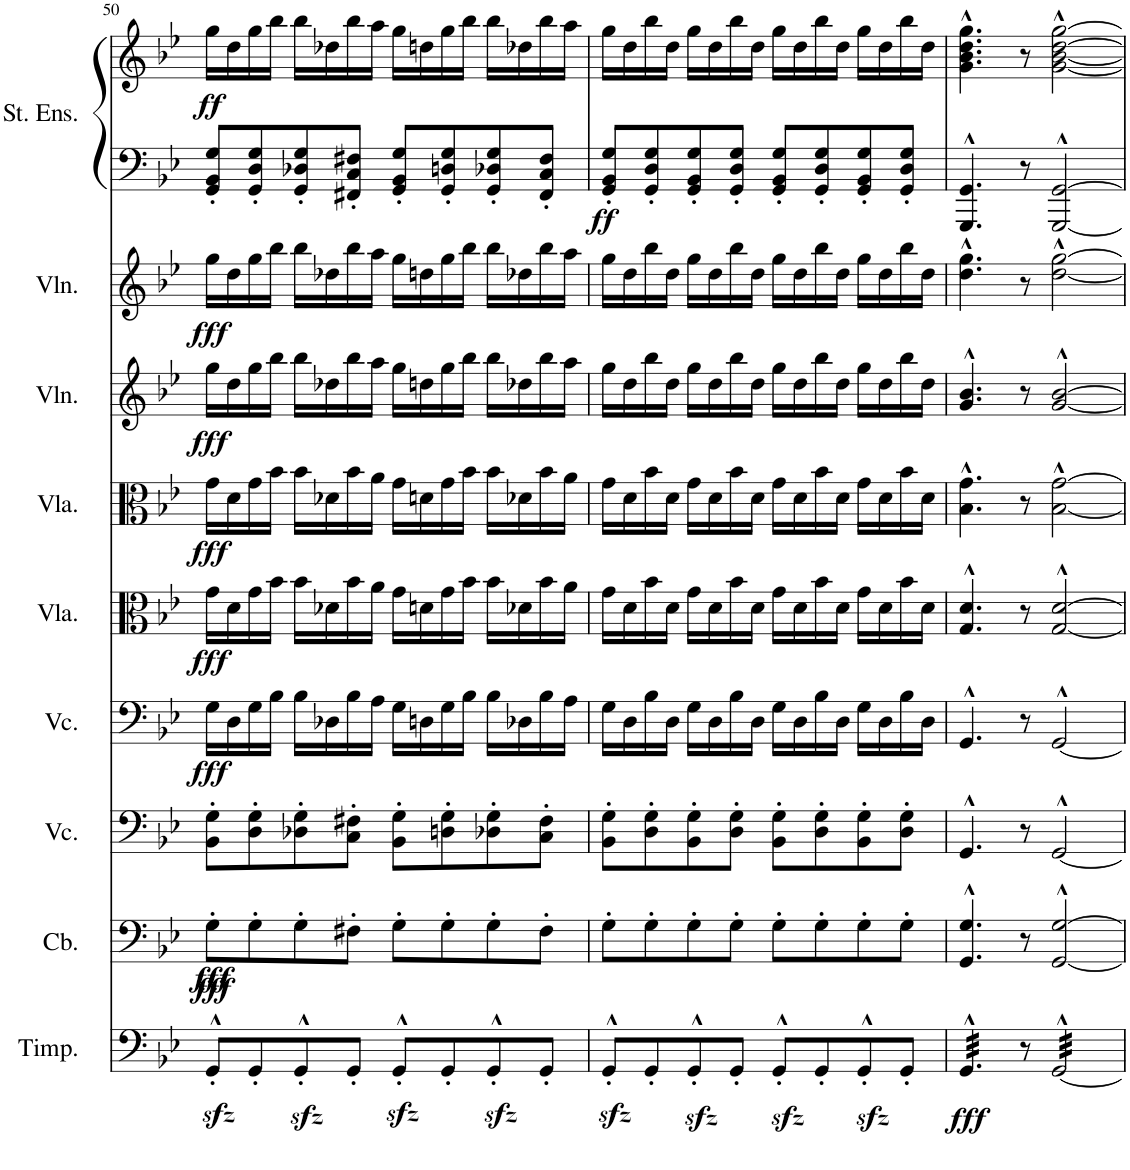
**kern	**dynam	**kern	**dynam	**kern	**kern	**dynam	**kern	**dynam	**kern	**dynam	**kern	**dynam	**kern	**dynam	**kern	**kern	**dynam
*part9	*part9	*part8	*part8	*part7	*part6	*part6	*part5	*part5	*part4	*part4	*part3	*part3	*part2	*part2	*part1	*part1	*part1
*staff10	*staff10	*staff9	*staff9	*staff8	*staff7	*staff7	*staff6	*staff6	*staff5	*staff5	*staff4	*staff4	*staff3	*staff3	*staff2	*staff1	*staff1/2
*I"Timpani	*	*I"Contrabass	*	*I"Cello 2	*I"Cello 1	*	*I"Viola 2	*	*I"Viola	*	*I"Violin 2	*	*I"Violin	*	*I"Strings	*	*
*I'Timp.	*	*I'Cb.	*	*	*	*	*I'Vla.	*	*I'Vla.	*	*I'Vln.	*	*I'Vln.	*	*	*	*
!!LO:PB:g=z
*clefF4	*	*clefF4	*	*clefF4	*clefF4	*	*clefC3	*	*clefC3	*	*clefG2	*	*clefG2	*	*clefF4	*clefG2	*
*	*	*Trd7c12	*	*	*	*	*	*	*	*	*	*	*	*	*	*	*
*k[b-e-]	*	*k[b-e-]	*	*k[b-e-]	*k[b-e-]	*	*k[b-e-]	*	*k[b-e-]	*	*k[b-e-]	*	*k[b-e-]	*	*k[b-e-]	*k[b-e-]	*
*M4/4	*	*M4/4	*	*M4/4	*M4/4	*	*M4/4	*	*M4/4	*	*M4/4	*	*M4/4	*	*M4/4	*M4/4	*
=50	=50	=50	=50	=50	=50	=50	=50	=50	=50	=50	=50	=50	=50	=50	=50	=50	=50
!	!	!	!LO:DY:b	!	!	!	!	!	!	!	!	!	!	!	!	!	!
!	!	!	!LO:DY:n=1:b	!	!	!LO:DY:b	!	!LO:DY:b	!	!LO:DY:b	!	!LO:DY:b	!	!LO:DY:b	!	!	!LO:DY:b
8GGzz<'^^/L	.	8G'\L	fff fff	8BB-\' 8G\'L	16G\LL	fff	16g\LL	fff	16g\LL	fff	16gg\LL	fff	16gg\LL	fff	8GG/' 8BB-/' 8G/'L	16gg\LL	ff
.	.	.	.	.	16D\	.	16d\	.	16d\	.	16dd\	.	16dd\	.	.	16dd\	.
8GG'/	.	8G'\	.	8D\' 8G\'	16G\	.	16g\	.	16g\	.	16gg\	.	16gg\	.	8GG/' 8D/' 8G/'	16gg\	.
.	.	.	.	.	16B-\JJ	.	16b-\JJ	.	16b-\JJ	.	16bb-\JJ	.	16bb-\JJ	.	.	16bb-\JJ	.
8GGzz<'^^/	.	8G'\	.	8D-X\' 8G\'	16B-\LL	.	16b-\LL	.	16b-\LL	.	16bb-\LL	.	16bb-\LL	.	8GG/' 8D-X/' 8G/'	16bb-\LL	.
.	.	.	.	.	16D-X\	.	16d-X\	.	16d-X\	.	16dd-X\	.	16dd-X\	.	.	16dd-X\	.
8GG'/J	.	8F#X'\J	.	8C\' 8F#X\'J	16B-\	.	16b-\	.	16b-\	.	16bb-\	.	16bb-\	.	8FF#X/' 8C/' 8F#X/'J	16bb-\	.
.	.	.	.	.	16A\JJ	.	16a\JJ	.	16a\JJ	.	16aa\JJ	.	16aa\JJ	.	.	16aa\JJ	.
8GGzz<'^^/L	.	8G'\L	.	8BB-\' 8G\'L	16G\LL	.	16g\LL	.	16g\LL	.	16gg\LL	.	16gg\LL	.	8GG/' 8BB-/' 8G/'L	16gg\LL	.
.	.	.	.	.	16Dn\	.	16dn\	.	16dn\	.	16ddn\	.	16ddn\	.	.	16ddn\	.
8GG'/	.	8G'\	.	8Dn\' 8G\'	16G\	.	16g\	.	16g\	.	16gg\	.	16gg\	.	8GG/' 8Dn/' 8G/'	16gg\	.
.	.	.	.	.	16B-\JJ	.	16b-\JJ	.	16b-\JJ	.	16bb-\JJ	.	16bb-\JJ	.	.	16bb-\JJ	.
8GGzz<'^^/	.	8G'\	.	8D-X\' 8G\'	16B-\LL	.	16b-\LL	.	16b-\LL	.	16bb-\LL	.	16bb-\LL	.	8GG/' 8D-X/' 8G/'	16bb-\LL	.
.	.	.	.	.	16D-X\	.	16d-X\	.	16d-X\	.	16dd-X\	.	16dd-X\	.	.	16dd-X\	.
8GG'/J	.	8F#'\J	.	8C\' 8F#\'J	16B-\	.	16b-\	.	16b-\	.	16bb-\	.	16bb-\	.	8FF#/' 8C/' 8F#/'J	16bb-\	.
.	.	.	.	.	16A\JJ	.	16a\JJ	.	16a\JJ	.	16aa\JJ	.	16aa\JJ	.	.	16aa\JJ	.
=51	=51	=51	=51	=51	=51	=51	=51	=51	=51	=51	=51	=51	=51	=51	=51	=51	=51
!	!	!	!	!	!	!	!	!	!	!	!	!	!	!	!	!	!LO:DY:b=2
8GGzz<'^^/L	.	8G'\L	.	8BB-\' 8G\'L	16G\LL	.	16g\LL	.	16g\LL	.	16gg\LL	.	16gg\LL	.	8GG/' 8BB-/' 8G/'L	16gg\LL	ff
.	.	.	.	.	16D\	.	16d\	.	16d\	.	16dd\	.	16dd\	.	.	16dd\	.
8GG'/	.	8G'\	.	8D\' 8G\'	16B-\	.	16b-\	.	16b-\	.	16bb-\	.	16bb-\	.	8GG/' 8D/' 8G/'	16bb-\	.
.	.	.	.	.	16D\JJ	.	16d\JJ	.	16d\JJ	.	16dd\JJ	.	16dd\JJ	.	.	16dd\JJ	.
8GGzz<'^^/	.	8G'\	.	8BB-\' 8G\'	16G\LL	.	16g\LL	.	16g\LL	.	16gg\LL	.	16gg\LL	.	8GG/' 8BB-/' 8G/'	16gg\LL	.
.	.	.	.	.	16D\	.	16d\	.	16d\	.	16dd\	.	16dd\	.	.	16dd\	.
8GG'/J	.	8G'\J	.	8D\' 8G\'J	16B-\	.	16b-\	.	16b-\	.	16bb-\	.	16bb-\	.	8GG/' 8D/' 8G/'J	16bb-\	.
.	.	.	.	.	16D\JJ	.	16d\JJ	.	16d\JJ	.	16dd\JJ	.	16dd\JJ	.	.	16dd\JJ	.
8GGzz<'^^/L	.	8G'\L	.	8BB-\' 8G\'L	16G\LL	.	16g\LL	.	16g\LL	.	16gg\LL	.	16gg\LL	.	8GG/' 8BB-/' 8G/'L	16gg\LL	.
.	.	.	.	.	16D\	.	16d\	.	16d\	.	16dd\	.	16dd\	.	.	16dd\	.
8GG'/	.	8G'\	.	8D\' 8G\'	16B-\	.	16b-\	.	16b-\	.	16bb-\	.	16bb-\	.	8GG/' 8D/' 8G/'	16bb-\	.
.	.	.	.	.	16D\JJ	.	16d\JJ	.	16d\JJ	.	16dd\JJ	.	16dd\JJ	.	.	16dd\JJ	.
8GGzz<'^^/	.	8G'\	.	8BB-\' 8G\'	16G\LL	.	16g\LL	.	16g\LL	.	16gg\LL	.	16gg\LL	.	8GG/' 8BB-/' 8G/'	16gg\LL	.
.	.	.	.	.	16D\	.	16d\	.	16d\	.	16dd\	.	16dd\	.	.	16dd\	.
8GG'/J	.	8G'\J	.	8D\' 8G\'J	16B-\	.	16b-\	.	16b-\	.	16bb-\	.	16bb-\	.	8GG/' 8D/' 8G/'J	16bb-\	.
.	.	.	.	.	16D\JJ	.	16d\JJ	.	16d\JJ	.	16dd\JJ	.	16dd\JJ	.	.	16dd\JJ	.
=52	=52	=52	=52	=52	=52	=52	=52	=52	=52	=52	=52	=52	=52	=52	=52	=52	=52
!	!LO:DY:b	!	!	!	!	!	!	!	!	!	!	!	!	!	!	!	!
*tremolo	*	*	*	*	*	*	*	*	*	*	*	*	*	*	*	*	*
32GG^^/LLL	fff	4.GG/^^ 4.G/^^	.	4.GG^^/	4.GG^^/	.	4.G/^^ 4.d/^^	.	4.B-\^^ 4.g\^^	.	4.g/^^ 4.b-/^^	.	4.dd\^^ 4.gg\^^	.	4.GGG/^^ 4.GG/^^	4.g\^^ 4.b-\^^ 4.dd\^^ 4.gg\^^	.
32GG^^/	.	.	.	.	.	.	.	.	.	.	.	.	.	.	.	.	.
32GG^^/	.	.	.	.	.	.	.	.	.	.	.	.	.	.	.	.	.
32GG^^/	.	.	.	.	.	.	.	.	.	.	.	.	.	.	.	.	.
32GG^^/	.	.	.	.	.	.	.	.	.	.	.	.	.	.	.	.	.
32GG^^/	.	.	.	.	.	.	.	.	.	.	.	.	.	.	.	.	.
32GG^^/	.	.	.	.	.	.	.	.	.	.	.	.	.	.	.	.	.
32GG^^/	.	.	.	.	.	.	.	.	.	.	.	.	.	.	.	.	.
32GG^^/	.	.	.	.	.	.	.	.	.	.	.	.	.	.	.	.	.
32GG^^/	.	.	.	.	.	.	.	.	.	.	.	.	.	.	.	.	.
32GG^^/	.	.	.	.	.	.	.	.	.	.	.	.	.	.	.	.	.
32GG^^/JJJ	.	.	.	.	.	.	.	.	.	.	.	.	.	.	.	.	.
8r	.	8r	.	8r	8r	.	8r	.	8r	.	8r	.	8r	.	8r	8r	.
[32GG^^/LLL	.	[2GG/^^ [2G/^^	.	[2GG^^/	[2GG^^/	.	[2G/^^ [2d/^^	.	[2B-\^^ [2g\^^	.	[2g/^^ [2b-/^^	.	[2dd\^^ [2gg\^^	.	[2GGG/^^ [2GG/^^	[2g\^^ [2b-\^^ [2dd\^^ [2gg\^^	.
32GG^^/	.	.	.	.	.	.	.	.	.	.	.	.	.	.	.	.	.
32GG^^/	.	.	.	.	.	.	.	.	.	.	.	.	.	.	.	.	.
32GG^^/	.	.	.	.	.	.	.	.	.	.	.	.	.	.	.	.	.
32GG^^/	.	.	.	.	.	.	.	.	.	.	.	.	.	.	.	.	.
32GG^^/	.	.	.	.	.	.	.	.	.	.	.	.	.	.	.	.	.
32GG^^/	.	.	.	.	.	.	.	.	.	.	.	.	.	.	.	.	.
32GG^^/	.	.	.	.	.	.	.	.	.	.	.	.	.	.	.	.	.
32GG^^/	.	.	.	.	.	.	.	.	.	.	.	.	.	.	.	.	.
32GG^^/	.	.	.	.	.	.	.	.	.	.	.	.	.	.	.	.	.
32GG^^/	.	.	.	.	.	.	.	.	.	.	.	.	.	.	.	.	.
32GG^^/	.	.	.	.	.	.	.	.	.	.	.	.	.	.	.	.	.
32GG^^/	.	.	.	.	.	.	.	.	.	.	.	.	.	.	.	.	.
32GG^^/	.	.	.	.	.	.	.	.	.	.	.	.	.	.	.	.	.
32GG^^/	.	.	.	.	.	.	.	.	.	.	.	.	.	.	.	.	.
32GG^^/JJJ	.	.	.	.	.	.	.	.	.	.	.	.	.	.	.	.	.
*Xtremolo	*	*	*	*	*	*	*	*	*	*	*	*	*	*	*	*	*
=	=	=	=	=	=	=	=	=	=	=	=	=	=	=	=	=	=
*-	*-	*-	*-	*-	*-	*-	*-	*-	*-	*-	*-	*-	*-	*-	*-	*-	*-
